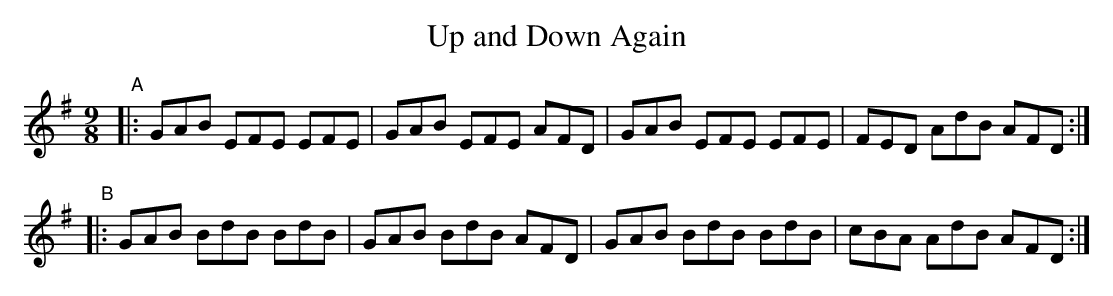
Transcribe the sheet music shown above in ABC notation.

X:1
T: Up and Down Again
M: 9/8
L: 1/8
K: Em
"^A"|: GAB EFE EFE | GAB EFE AFD | GAB EFE EFE | FED AdB AFD :|
"^B"|: GAB BdB BdB | GAB BdB AFD | GAB BdB BdB | cBA AdB AFD :|
